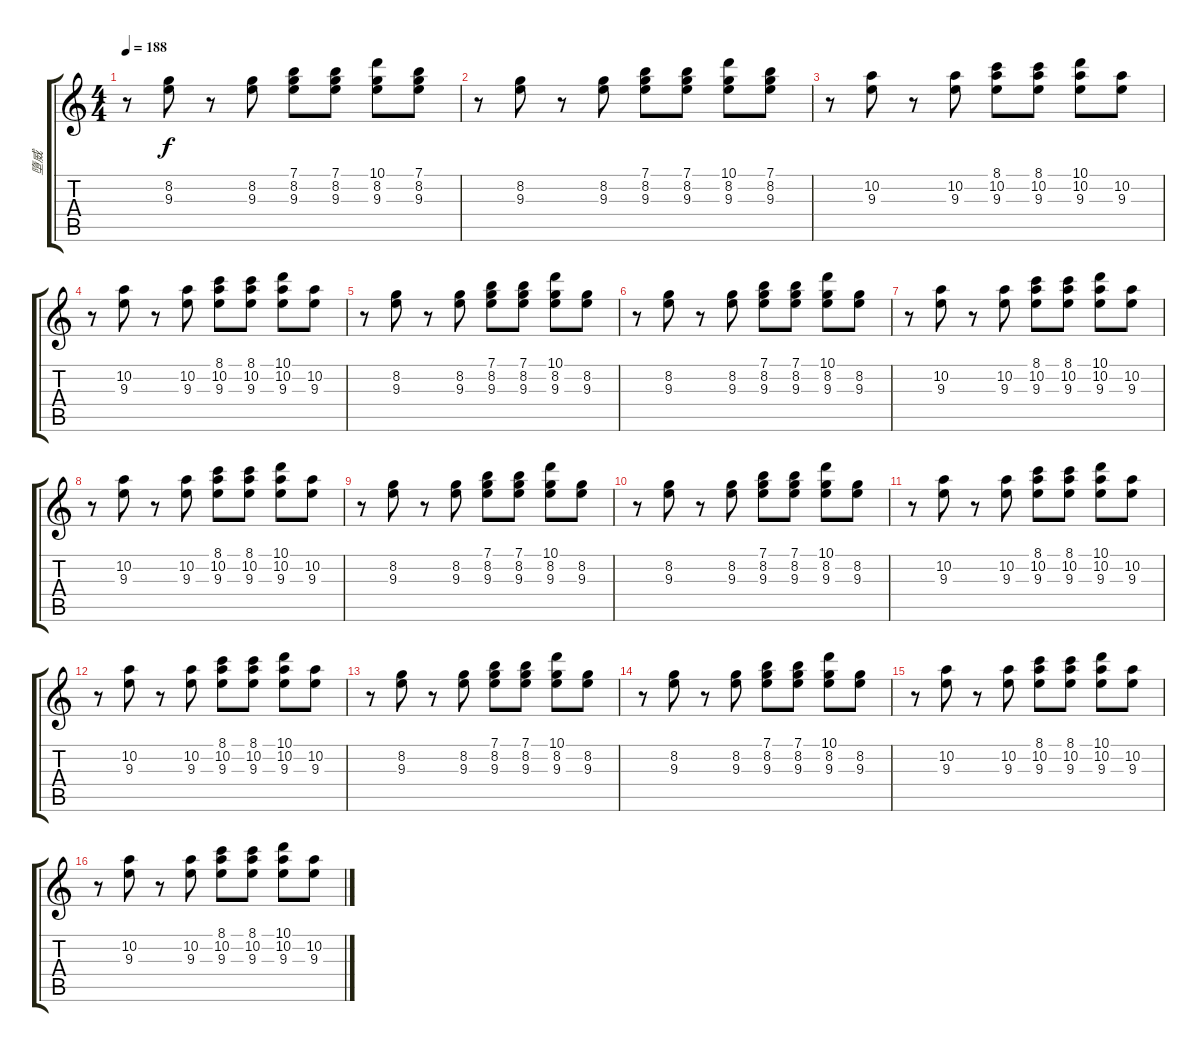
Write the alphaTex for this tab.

\track ("墮威" "墮威") {instrument distortionguitar}
\staff {score tabs}
\tuning (E4 B3 G3 D3 A2 E2) {hide}
\ts (4 4)
\tempo 188
\clef g2
\ks c
r.8{dy f} (8.2 9.3).8 r.8 (8.2 9.3).8 (7.1 8.2 9.3).8 (7.1 8.2 9.3).8 (10.1 8.2 9.3).8 (7.1 8.2 9.3).8 |
r.8 (8.2 9.3).8 r.8 (8.2 9.3).8 (7.1 8.2 9.3).8 (7.1 8.2 9.3).8 (10.1 8.2 9.3).8 (7.1 8.2 9.3).8 |
r.8 (10.2 9.3).8 r.8 (10.2 9.3).8 (8.1 10.2 9.3).8 (8.1 10.2 9.3).8 (10.1 10.2 9.3).8 (10.2 9.3).8 |
r.8 (10.2 9.3).8 r.8 (10.2 9.3).8 (8.1 10.2 9.3).8 (8.1 10.2 9.3).8 (10.1 10.2 9.3).8 (10.2 9.3).8 |
r.8 (8.2 9.3).8 r.8 (8.2 9.3).8 (7.1 8.2 9.3).8 (7.1 8.2 9.3).8 (10.1 8.2 9.3).8 (8.2 9.3).8 |
r.8 (8.2 9.3).8 r.8 (8.2 9.3).8 (7.1 8.2 9.3).8 (7.1 8.2 9.3).8 (10.1 8.2 9.3).8 (8.2 9.3).8 |
r.8 (10.2 9.3).8 r.8 (10.2 9.3).8 (8.1 10.2 9.3).8 (8.1 10.2 9.3).8 (10.1 10.2 9.3).8 (10.2 9.3).8 |
r.8 (10.2 9.3).8 r.8 (10.2 9.3).8 (8.1 10.2 9.3).8 (8.1 10.2 9.3).8 (10.1 10.2 9.3).8 (10.2 9.3).8 |
r.8 (8.2 9.3).8 r.8 (8.2 9.3).8 (7.1 8.2 9.3).8 (7.1 8.2 9.3).8 (10.1 8.2 9.3).8 (8.2 9.3).8 |
r.8 (8.2 9.3).8 r.8 (8.2 9.3).8 (7.1 8.2 9.3).8 (7.1 8.2 9.3).8 (10.1 8.2 9.3).8 (8.2 9.3).8 |
r.8 (10.2 9.3).8 r.8 (10.2 9.3).8 (8.1 10.2 9.3).8 (8.1 10.2 9.3).8 (10.1 10.2 9.3).8 (10.2 9.3).8 |
r.8 (10.2 9.3).8 r.8 (10.2 9.3).8 (8.1 10.2 9.3).8 (8.1 10.2 9.3).8 (10.1 10.2 9.3).8 (10.2 9.3).8 |
r.8 (8.2 9.3).8 r.8 (8.2 9.3).8 (7.1 8.2 9.3).8 (7.1 8.2 9.3).8 (10.1 8.2 9.3).8 (8.2 9.3).8 |
r.8 (8.2 9.3).8 r.8 (8.2 9.3).8 (7.1 8.2 9.3).8 (7.1 8.2 9.3).8 (10.1 8.2 9.3).8 (8.2 9.3).8 |
r.8 (10.2 9.3).8 r.8 (10.2 9.3).8 (8.1 10.2 9.3).8 (8.1 10.2 9.3).8 (10.1 10.2 9.3).8 (10.2 9.3).8 |
r.8 (10.2 9.3).8 r.8 (10.2 9.3).8 (8.1 10.2 9.3).8 (8.1 10.2 9.3).8 (10.1 10.2 9.3).8 (10.2 9.3).8
